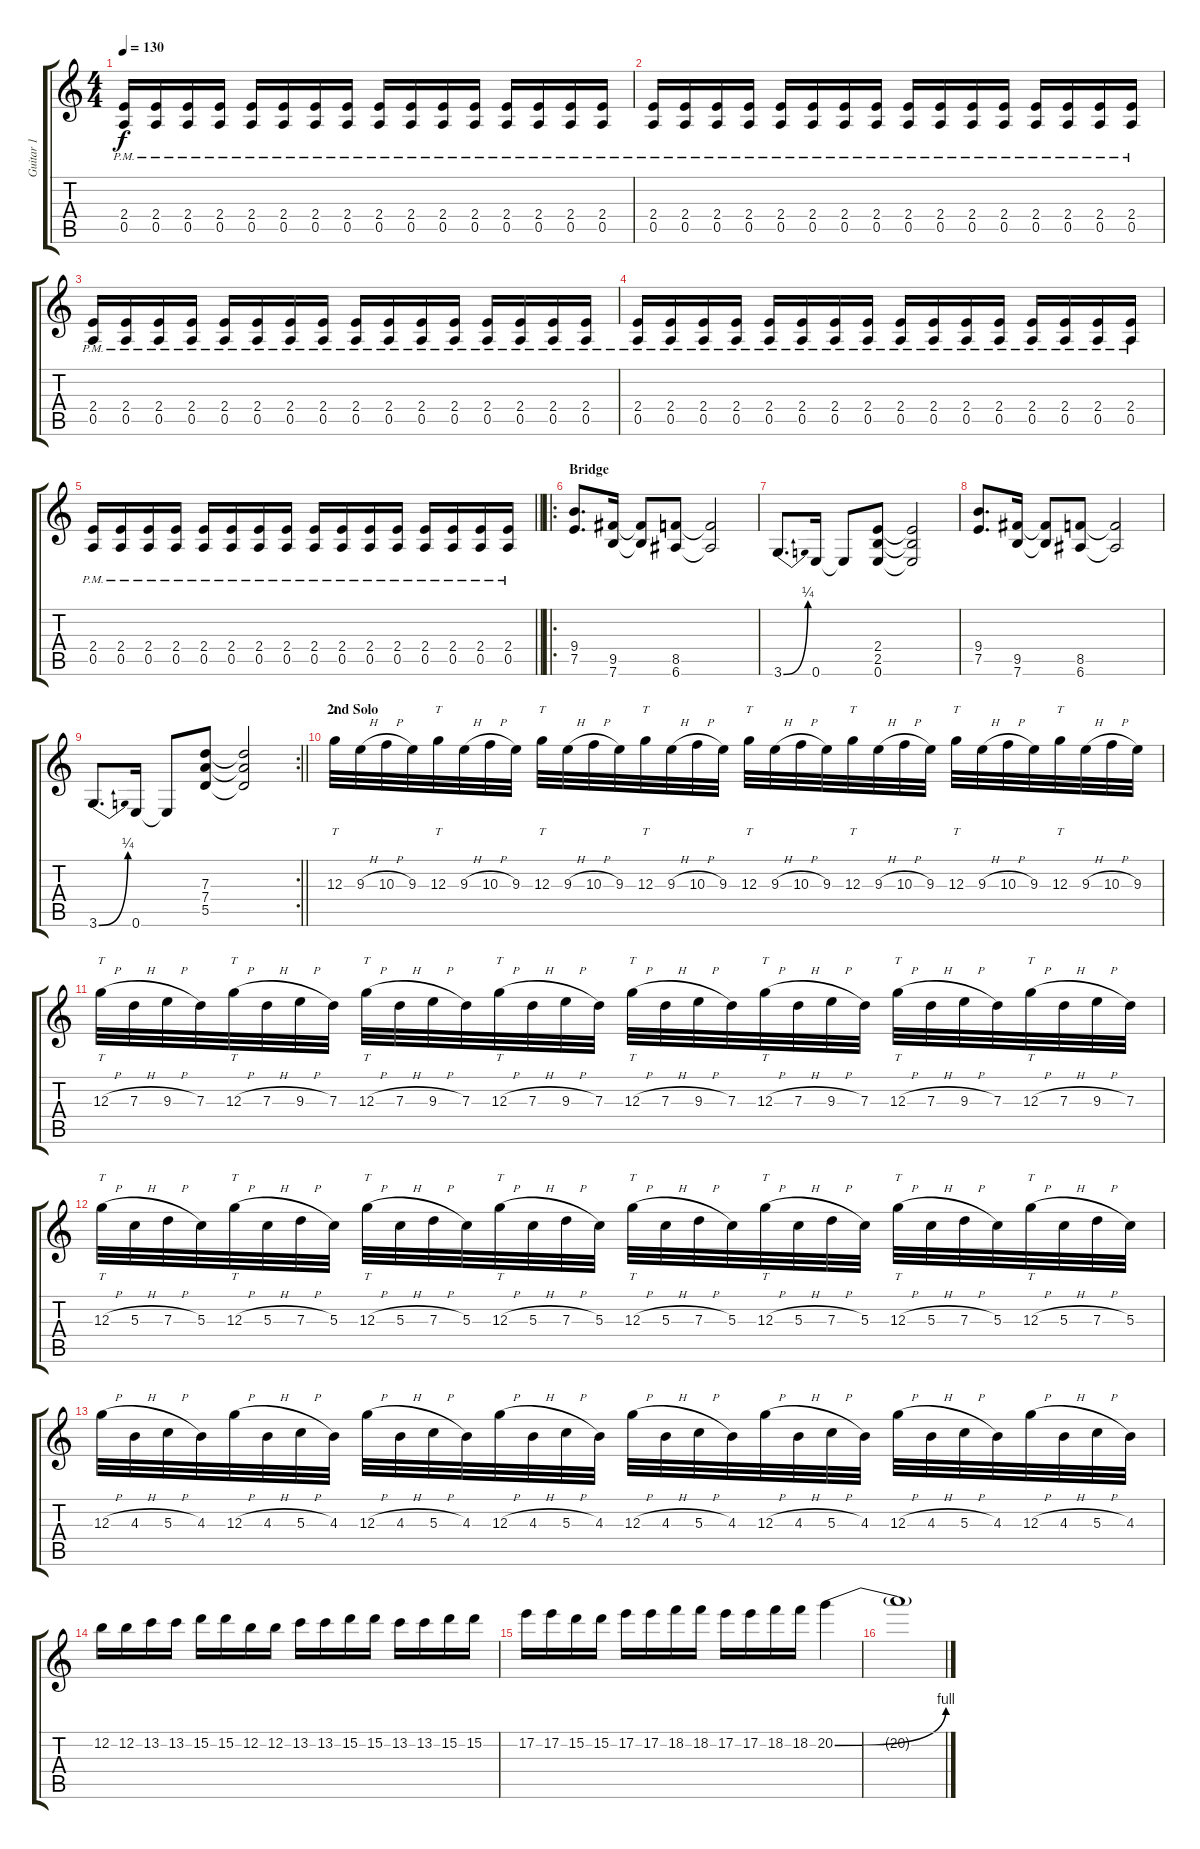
\track ("Guitar 1" "Guitar 1") {instrument distortionguitar}
\staff {score tabs}
\tuning (E4 B3 G3 D3 A2 E2) {hide}
\ts (4 4)
\tempo 130
\clef g2
\ks c
(2.4{pm} 0.5{pm}).16{dy f} (2.4{pm} 0.5{pm}).16 (2.4{pm} 0.5{pm}).16 (2.4{pm} 0.5{pm}).16 (2.4{pm} 0.5{pm}).16 (2.4{pm} 0.5{pm}).16 (2.4{pm} 0.5{pm}).16 (2.4{pm} 0.5{pm}).16 (2.4{pm} 0.5{pm}).16 (2.4{pm} 0.5{pm}).16 (2.4{pm} 0.5{pm}).16 (2.4{pm} 0.5{pm}).16 (2.4{pm} 0.5{pm}).16 (2.4{pm} 0.5{pm}).16 (2.4{pm} 0.5{pm}).16 (2.4{pm} 0.5{pm}).16 |
(2.4{pm} 0.5{pm}).16 (2.4{pm} 0.5{pm}).16 (2.4{pm} 0.5{pm}).16 (2.4{pm} 0.5{pm}).16 (2.4{pm} 0.5{pm}).16 (2.4{pm} 0.5{pm}).16 (2.4{pm} 0.5{pm}).16 (2.4{pm} 0.5{pm}).16 (2.4{pm} 0.5{pm}).16 (2.4{pm} 0.5{pm}).16 (2.4{pm} 0.5{pm}).16 (2.4{pm} 0.5{pm}).16 (2.4{pm} 0.5{pm}).16 (2.4{pm} 0.5{pm}).16 (2.4{pm} 0.5{pm}).16 (2.4{pm} 0.5{pm}).16 |
(2.4{pm} 0.5{pm}).16 (2.4{pm} 0.5{pm}).16 (2.4{pm} 0.5{pm}).16 (2.4{pm} 0.5{pm}).16 (2.4{pm} 0.5{pm}).16 (2.4{pm} 0.5{pm}).16 (2.4{pm} 0.5{pm}).16 (2.4{pm} 0.5{pm}).16 (2.4{pm} 0.5{pm}).16 (2.4{pm} 0.5{pm}).16 (2.4{pm} 0.5{pm}).16 (2.4{pm} 0.5{pm}).16 (2.4{pm} 0.5{pm}).16 (2.4{pm} 0.5{pm}).16 (2.4{pm} 0.5{pm}).16 (2.4{pm} 0.5{pm}).16 |
(2.4{pm} 0.5{pm}).16 (2.4{pm} 0.5{pm}).16 (2.4{pm} 0.5{pm}).16 (2.4{pm} 0.5{pm}).16 (2.4{pm} 0.5{pm}).16 (2.4{pm} 0.5{pm}).16 (2.4{pm} 0.5{pm}).16 (2.4{pm} 0.5{pm}).16 (2.4{pm} 0.5{pm}).16 (2.4{pm} 0.5{pm}).16 (2.4{pm} 0.5{pm}).16 (2.4{pm} 0.5{pm}).16 (2.4{pm} 0.5{pm}).16 (2.4{pm} 0.5{pm}).16 (2.4{pm} 0.5{pm}).16 (2.4{pm} 0.5{pm}).16 |
\barLineRight lightlight
(2.4{pm} 0.5{pm}).16 (2.4{pm} 0.5{pm}).16 (2.4{pm} 0.5{pm}).16 (2.4{pm} 0.5{pm}).16 (2.4{pm} 0.5{pm}).16 (2.4{pm} 0.5{pm}).16 (2.4{pm} 0.5{pm}).16 (2.4{pm} 0.5{pm}).16 (2.4{pm} 0.5{pm}).16 (2.4{pm} 0.5{pm}).16 (2.4{pm} 0.5{pm}).16 (2.4{pm} 0.5{pm}).16 (2.4{pm} 0.5{pm}).16 (2.4{pm} 0.5{pm}).16 (2.4{pm} 0.5{pm}).16 (2.4{pm} 0.5{pm}).16 |
\ro
\section ("" "Bridge")
(9.4 7.5).8{d} (9.5 7.6).16 (9.5{t} 7.6{t}).8 (8.5 6.6).8 (8.5{t} 6.6{t}).2 |
3.6{be (bend 0 0 60 1)}.8{d} 0.6.16 0.6{t}.8 (2.4 2.5 0.6).8 (2.4{t} 2.5{t} 0.6{t}).2 |
(9.4 7.5).8{d} (9.5 7.6).16 (9.5{t} 7.6{t}).8 (8.5 6.6).8 (8.5{t} 6.6{t}).2 |
\rc 2
\barLineRight lightlight
3.6{be (bend 0 0 60 1)}.8{d} 0.6.16 0.6{t}.8 (7.3 7.4 5.5).8 (7.3{t} 7.4{t} 5.5{t}).2 |
\section ("" "2nd Solo")
12.3.32{tt volume 14} 9.3{h}.32 10.3{h}.32 9.3.32 12.3.32{tt} 9.3{h}.32 10.3{h}.32 9.3.32 12.3.32{tt} 9.3{h}.32 10.3{h}.32 9.3.32 12.3.32{tt} 9.3{h}.32 10.3{h}.32 9.3.32 12.3.32{tt} 9.3{h}.32 10.3{h}.32 9.3.32 12.3.32{tt} 9.3{h}.32 10.3{h}.32 9.3.32 12.3.32{tt} 9.3{h}.32 10.3{h}.32 9.3.32 12.3.32{tt} 9.3{h}.32 10.3{h}.32 9.3.32 |
12.3{h}.32{tt} 7.3{h}.32 9.3{h}.32 7.3.32 12.3{h}.32{tt} 7.3{h}.32 9.3{h}.32 7.3.32 12.3{h}.32{tt} 7.3{h}.32 9.3{h}.32 7.3.32 12.3{h}.32{tt} 7.3{h}.32 9.3{h}.32 7.3.32 12.3{h}.32{tt} 7.3{h}.32 9.3{h}.32 7.3.32 12.3{h}.32{tt} 7.3{h}.32 9.3{h}.32 7.3.32 12.3{h}.32{tt} 7.3{h}.32 9.3{h}.32 7.3.32 12.3{h}.32{tt} 7.3{h}.32 9.3{h}.32 7.3.32 |
12.3{h}.32{tt} 5.3{h}.32 7.3{h}.32 5.3.32 12.3{h}.32{tt} 5.3{h}.32 7.3{h}.32 5.3.32 12.3{h}.32{tt} 5.3{h}.32 7.3{h}.32 5.3.32 12.3{h}.32{tt} 5.3{h}.32 7.3{h}.32 5.3.32 12.3{h}.32{tt} 5.3{h}.32 7.3{h}.32 5.3.32 12.3{h}.32{tt} 5.3{h}.32 7.3{h}.32 5.3.32 12.3{h}.32{tt} 5.3{h}.32 7.3{h}.32 5.3.32 12.3{h}.32{tt} 5.3{h}.32 7.3{h}.32 5.3.32 |
12.3{h}.32 4.3{h}.32 5.3{h}.32 4.3.32 12.3{h}.32 4.3{h}.32 5.3{h}.32 4.3.32 12.3{h}.32 4.3{h}.32 5.3{h}.32 4.3.32 12.3{h}.32 4.3{h}.32 5.3{h}.32 4.3.32 12.3{h}.32 4.3{h}.32 5.3{h}.32 4.3.32 12.3{h}.32 4.3{h}.32 5.3{h}.32 4.3.32 12.3{h}.32 4.3{h}.32 5.3{h}.32 4.3.32 12.3{h}.32 4.3{h}.32 5.3{h}.32 4.3.32 |
12.2.16 12.2.16 13.2.16 13.2.16 15.2.16 15.2.16 12.2.16 12.2.16 13.2.16 13.2.16 15.2.16 15.2.16 13.2.16 13.2.16 15.2.16 15.2.16 |
17.2.16 17.2.16 15.2.16 15.2.16 17.2.16 17.2.16 18.2.16 18.2.16 17.2.16 17.2.16 18.2.16 18.2.16 20.2{be (bend 0 0 60 4)}.4 |
20.2{t}.1
